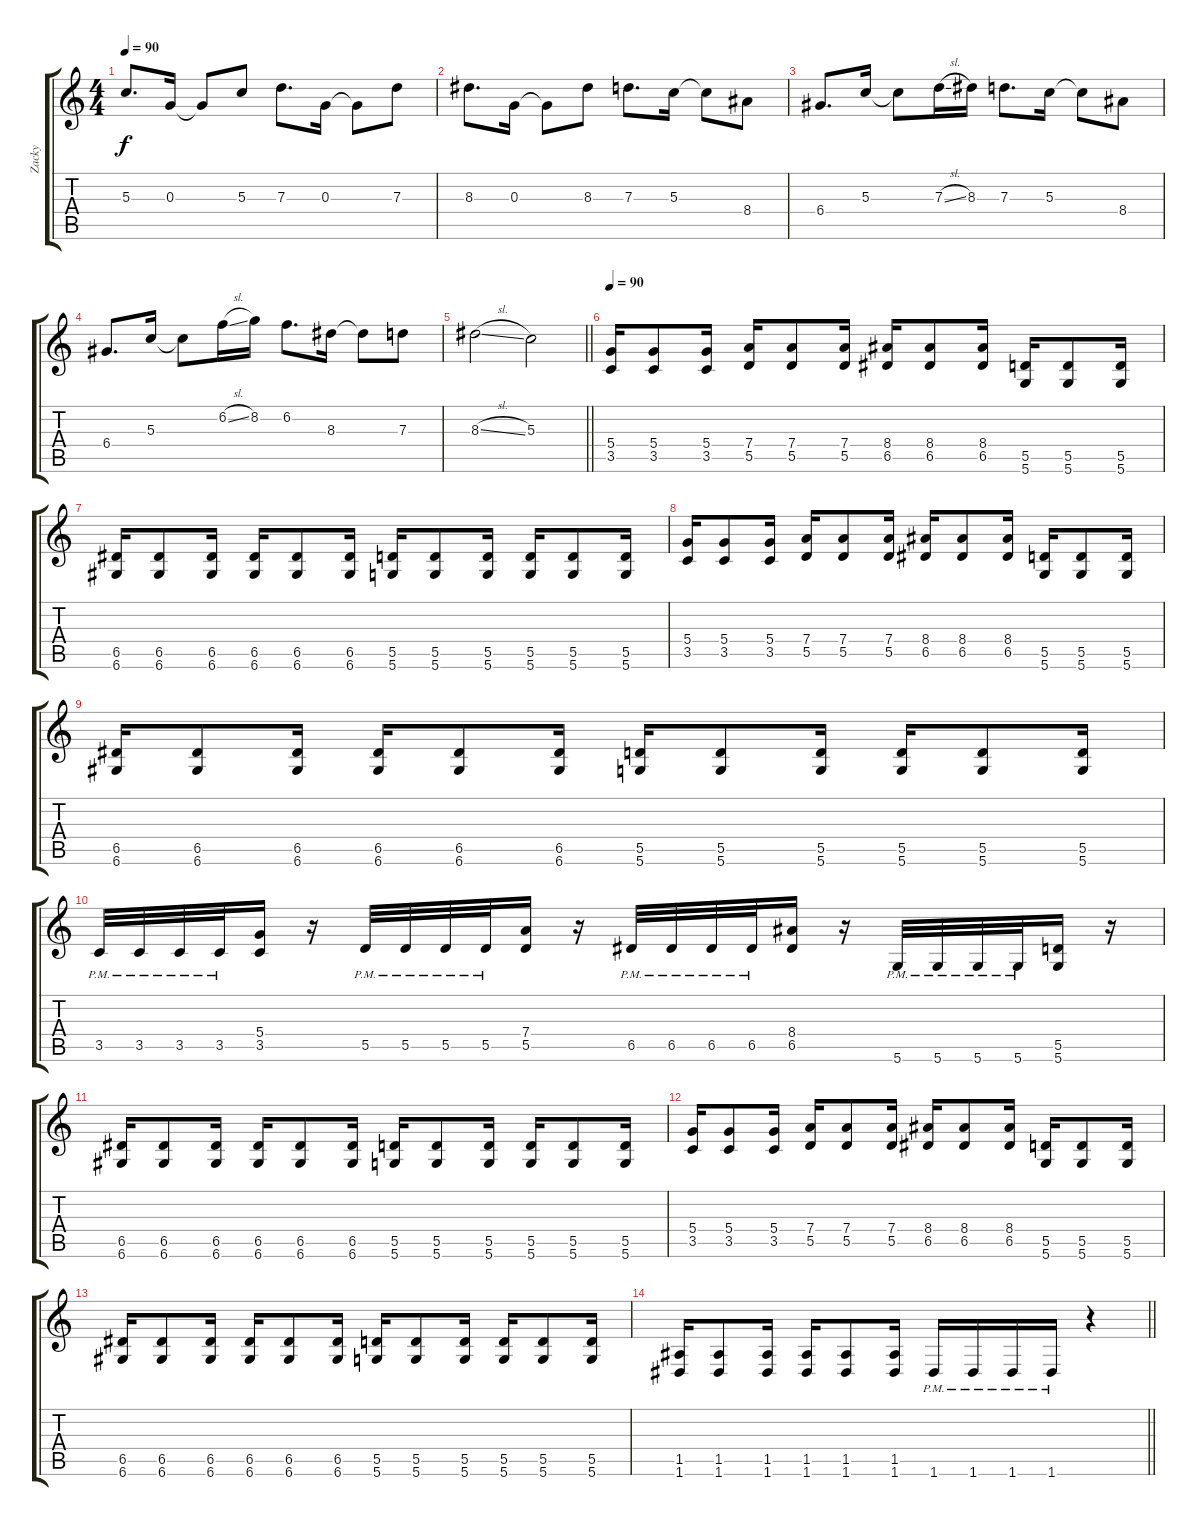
\track ("Zacky" "Zacky") {instrument distortionguitar}
\staff {score tabs}
\tuning (E4 B3 G3 D3 A2 D2) {hide}
\ts (4 4)
\tempo 90
\clef g2
\ks c
5.3.8{d dy f} 0.3.16 0.3{t}.8 5.3.8 7.3.8{d} 0.3.16 0.3{t}.8 7.3.8 |
8.3.8{d} 0.3.16 0.3{t}.8 8.3.8 7.3.8{d} 5.3.16 5.3{t}.8 8.4.8 |
6.4.8{d} 5.3.16 5.3{t}.8 7.3{sl}.16 8.3.16 7.3.8{d} 5.3.16 5.3{t}.8 8.4.8 |
6.4.8{d} 5.3.16 5.3{t}.8 6.2{sl}.16 8.2.16 6.2.8{d} 8.3.16 8.3{t}.8 7.3.8 |
\barLineRight lightlight
8.3{sl}.2 5.3.2 |
\tempo 90
(5.4 3.5).16 (5.4 3.5).8 (5.4 3.5).16 (7.4 5.5).16 (7.4 5.5).8 (7.4 5.5).16 (8.4 6.5).16 (8.4 6.5).8 (8.4 6.5).16 (5.5 5.6).16 (5.5 5.6).8 (5.5 5.6).16 |
(6.5 6.6).16 (6.5 6.6).8 (6.5 6.6).16 (6.5 6.6).16 (6.5 6.6).8 (6.5 6.6).16 (5.5 5.6).16 (5.5 5.6).8 (5.5 5.6).16 (5.5 5.6).16 (5.5 5.6).8 (5.5 5.6).16 |
(5.4 3.5).16 (5.4 3.5).8 (5.4 3.5).16 (7.4 5.5).16 (7.4 5.5).8 (7.4 5.5).16 (8.4 6.5).16 (8.4 6.5).8 (8.4 6.5).16 (5.5 5.6).16 (5.5 5.6).8 (5.5 5.6).16 |
(6.5 6.6).16 (6.5 6.6).8 (6.5 6.6).16 (6.5 6.6).16 (6.5 6.6).8 (6.5 6.6).16 (5.5 5.6).16 (5.5 5.6).8 (5.5 5.6).16 (5.5 5.6).16 (5.5 5.6).8 (5.5 5.6).16 |
3.5{pm}.32 3.5{pm}.32 3.5{pm}.32 3.5{pm}.32 (5.4 3.5).16 r.16 5.5{pm}.32 5.5{pm}.32 5.5{pm}.32 5.5{pm}.32 (7.4 5.5).16 r.16 6.5{pm}.32 6.5{pm}.32 6.5{pm}.32 6.5{pm}.32 (8.4 6.5).16 r.16 5.6{pm}.32 5.6{pm}.32 5.6{pm}.32 5.6{pm}.32 (5.5 5.6).16 r.16 |
(6.5 6.6).16 (6.5 6.6).8 (6.5 6.6).16 (6.5 6.6).16 (6.5 6.6).8 (6.5 6.6).16 (5.5 5.6).16 (5.5 5.6).8 (5.5 5.6).16 (5.5 5.6).16 (5.5 5.6).8 (5.5 5.6).16 |
(5.4 3.5).16 (5.4 3.5).8 (5.4 3.5).16 (7.4 5.5).16 (7.4 5.5).8 (7.4 5.5).16 (8.4 6.5).16 (8.4 6.5).8 (8.4 6.5).16 (5.5 5.6).16 (5.5 5.6).8 (5.5 5.6).16 |
(6.5 6.6).16 (6.5 6.6).8 (6.5 6.6).16 (6.5 6.6).16 (6.5 6.6).8 (6.5 6.6).16 (5.5 5.6).16 (5.5 5.6).8 (5.5 5.6).16 (5.5 5.6).16 (5.5 5.6).8 (5.5 5.6).16 |
\barLineRight lightlight
(1.5 1.6).16 (1.5 1.6).8 (1.5 1.6).16 (1.5 1.6).16 (1.5 1.6).8 (1.5 1.6).16 1.6{pm}.16 1.6{pm}.16 1.6{pm}.16 1.6{pm}.16 r.4
